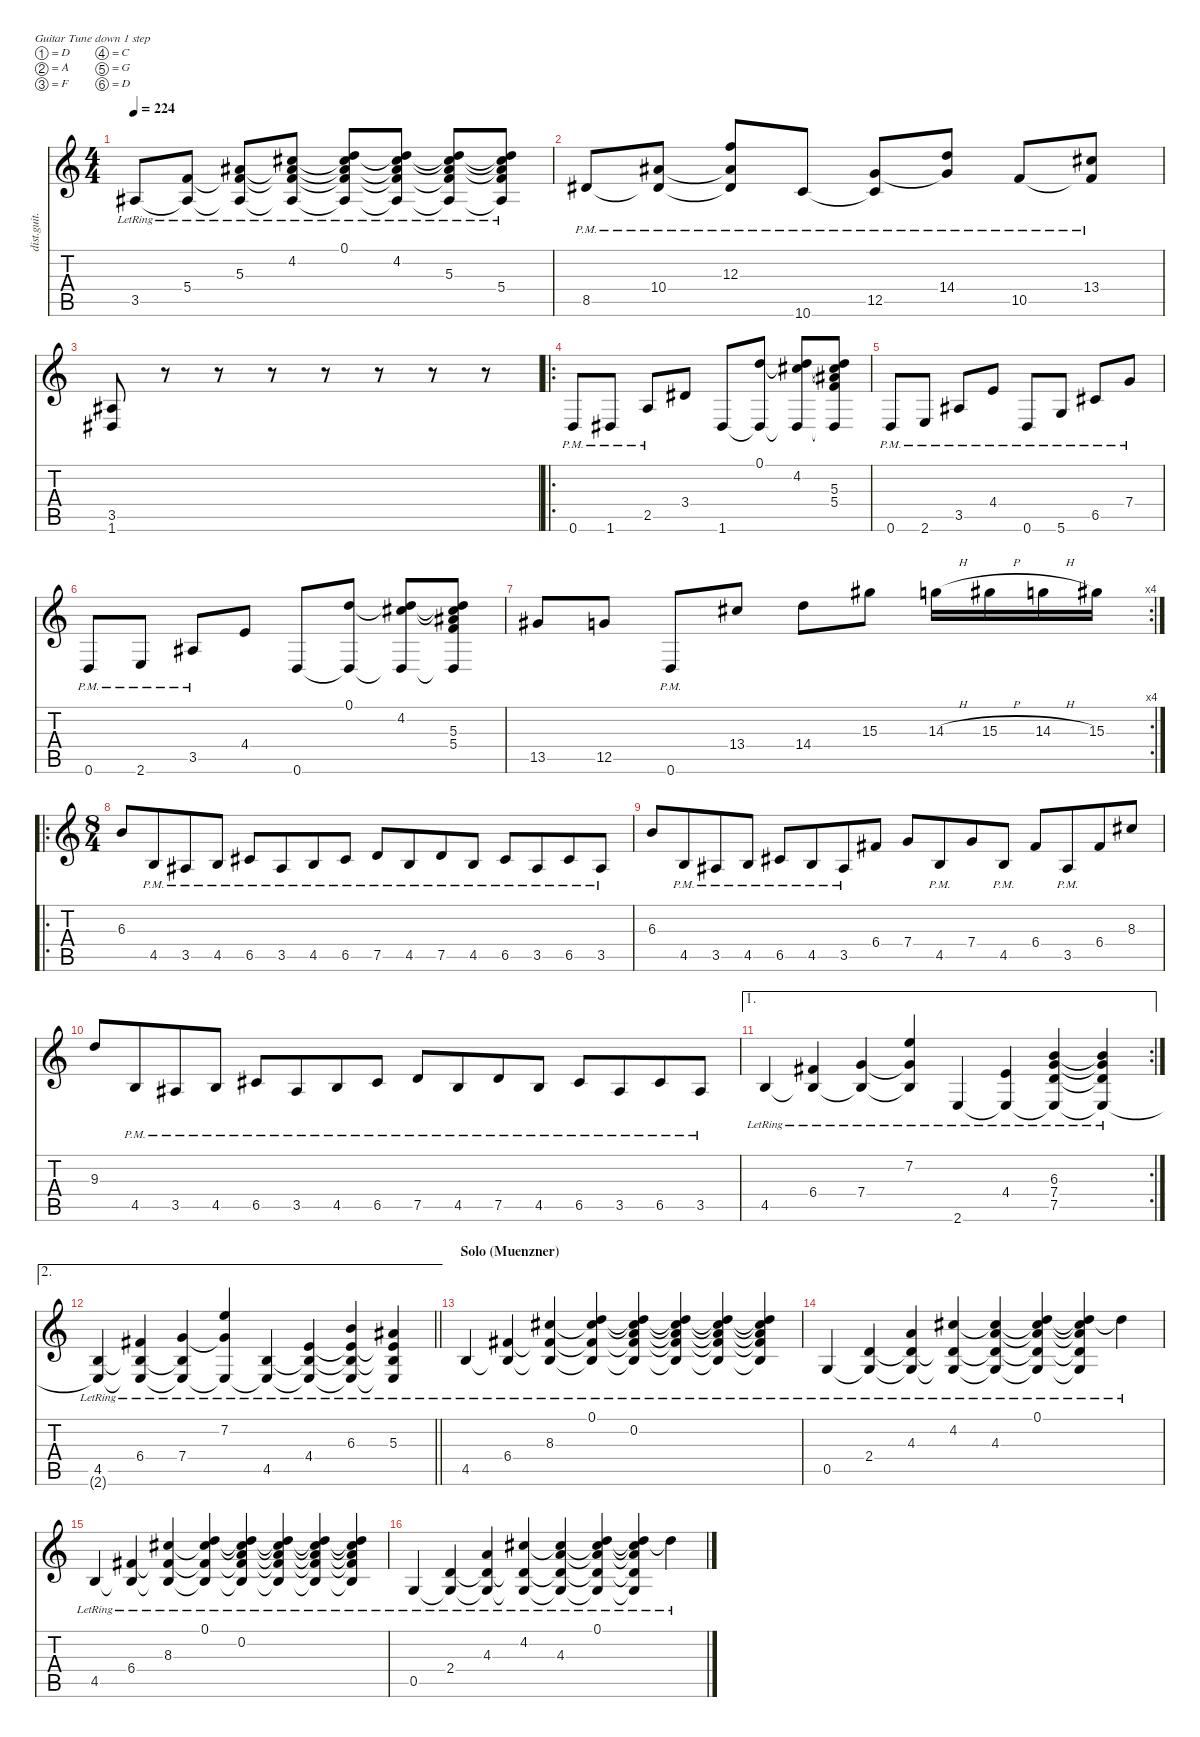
\defaultSystemsLayout 4
\hideDynamics
\bracketExtendMode nobrackets
\otherSystemsTrackNameOrientation horizontal
\track ("Steffen Kummerer" "dist.guit.") {mute instrument distortionguitar}
\staff {score tabs}
\tuning (D4 A3 F3 C3 G2 D2)
\ts (4 4)
\tempo 224
\clef g2
\ks c
3.5{lr acc #}.8{dy f beam Up} (5.4{lr} 3.5{lr t acc #}).8{beam Up} (5.3{lr acc #} 5.4{lr t} 3.5{lr t acc #}).8{beam Up} (4.2{lr acc #} 5.3{lr t acc #} 5.4{lr t} 3.5{lr t acc #}).8{beam Up} (0.1{lr} 4.2{lr t acc #} 5.3{lr t acc #} 5.4{lr t} 3.5{lr t acc #}).8{beam Up} (0.1{lr t} 4.2{lr acc #} 5.3{lr t acc #} 5.4{lr t} 3.5{lr t acc #}).8{beam Up} (0.1{lr t} 4.2{lr t acc #} 5.3{lr acc #} 5.4{lr t} 3.5{lr t acc #}).8{beam Up} (0.1{lr t} 4.2{lr t acc #} 5.3{lr t acc #} 5.4{lr} 3.5{lr t acc #}).8{beam Up} |
8.5{pm acc #}.8{beam Up} (10.4{pm acc #} 8.5{pm t acc #}).8{beam Up} (12.3{pm} 10.4{pm t acc #} 8.5{pm t acc #}).8{beam Up} 10.6{pm}.8{beam Up} (12.5{pm} 10.6{pm t}).8{beam Up} (14.4{pm} 12.5{pm t}).8{beam Up} 10.5{pm}.8{beam Up} (13.4{pm acc #} 10.5{pm t}).8{beam Up} |
(3.5{acc #} 1.6{acc #}).8{beam Up} r.8{beam Up} r.8{beam Up} r.8{beam Up} r.8{beam Up} r.8{beam Up} r.8{beam Up} r.8{beam Up} |
\ro
0.6{pm}.8{beam Up} 1.6{pm acc #}.8{beam Up} 2.5{pm}.8{beam Up} 3.4{acc #}.8{beam Up} 1.6{acc #}.8{beam Up} (0.1 1.6{t acc #}).8{beam Up} (0.1{t} 4.2{acc #} 1.6{t acc #}).8{beam Up} (0.1{t} 4.2{t acc #} 5.3{acc #} 5.4 1.6{t acc #}).8{beam Up} |
0.6{pm}.8{beam Up} 2.6{pm}.8{beam Up} 3.5{pm acc #}.8{beam Up} 4.4{pm}.8{beam Up} 0.6{pm}.8{beam Up} 5.6{pm}.8{beam Up} 6.5{pm acc #}.8{beam Up} 7.4{pm}.8{beam Up} |
0.6{pm}.8{beam Up} 2.6{pm}.8{beam Up} 3.5{pm acc #}.8{beam Up} 4.4.8{beam Up} 0.6.8{beam Up} (0.1 0.6{t}).8{beam Up} (0.1{t} 4.2{acc #} 0.6{t}).8{beam Up} (0.1{t} 4.2{t acc #} 5.3{acc #} 5.4 0.6{t}).8{beam Up} |
\rc 4
13.5{acc #}.8{beam Up} 12.5.8{beam Up} 0.6{pm}.8{beam Up} 13.4{acc #}.8{beam Up} 14.4.8{beam Down} 15.3{acc #}.8{beam Down} 14.3{h}.16{beam Down} 15.3{h acc #}.16{beam Down} 14.3{h}.16{beam Down} 15.3{acc #}.16{beam Down} |
\ro
\ts (8 4)
\beaming (8 4 4 4 4)
6.3.8{beam Up} 4.5{pm}.8{beam Up} 3.5{pm acc #}.8{beam Up} 4.5{pm}.8{beam Up} 6.5{pm acc #}.8{beam Up} 3.5{pm acc #}.8{beam Up} 4.5{pm}.8{beam Up} 6.5{pm acc #}.8{beam Up} 7.5{pm}.8{beam Up} 4.5{pm}.8{beam Up} 7.5{pm}.8{beam Up} 4.5{pm}.8{beam Up} 6.5{pm acc #}.8{beam Up} 3.5{pm acc #}.8{beam Up} 6.5{pm acc #}.8{beam Up} 3.5{pm acc #}.8{beam Up} |
6.3.8{beam Up} 4.5{pm}.8{beam Up} 3.5{pm acc #}.8{beam Up} 4.5{pm}.8{beam Up} 6.5{pm acc #}.8{beam Up} 4.5{pm}.8{beam Up} 3.5{pm acc #}.8{beam Up} 6.4{acc #}.8{beam Up} 7.4.8{beam Up} 4.5{pm}.8{beam Up} 7.4.8{beam Up} 4.5{pm}.8{beam Up} 6.4{acc #}.8{beam Up} 3.5{pm acc #}.8{beam Up} 6.4{acc #}.8{beam Up} 8.3{acc #}.8{beam Up} |
9.3.8{beam Up} 4.5{pm}.8{beam Up} 3.5{pm acc #}.8{beam Up} 4.5{pm}.8{beam Up} 6.5{pm acc #}.8{beam Up} 3.5{pm acc #}.8{beam Up} 4.5{pm}.8{beam Up} 6.5{pm acc #}.8{beam Up} 7.5{pm}.8{beam Up} 4.5{pm}.8{beam Up} 7.5{pm}.8{beam Up} 4.5{pm}.8{beam Up} 6.5{pm acc #}.8{beam Up} 3.5{pm acc #}.8{beam Up} 6.5{pm acc #}.8{beam Up} 3.5{pm acc #}.8{beam Up} |
\ae 1
\rc 2
4.5{lr}.4{beam Up} (6.4{lr acc #} 4.5{lr t}).4{beam Up} (7.4{lr} 4.5{lr t}).4{beam Up} (7.2{lr} 7.4{lr t} 4.5{lr t}).4{beam Up} 2.6{lr}.4{beam Up} (4.4{lr} 2.6{lr t}).4{beam Up} (6.3{lr} 7.4{lr} 7.5{lr} 2.6{lr t}).4{beam Up} (6.3{lr t} 7.4{lr t} 7.5{lr t} 2.6{lr t}).4{beam Up} |
\ae 2
\barLineRight lightlight
(4.5{lr} 2.6{lr t}).4{beam Up} (6.4{lr acc #} 4.5{lr t} 2.6{lr t}).4{beam Up} (7.4{lr} 4.5{lr t} 2.6{lr t}).4{beam Up} (7.2{lr} 7.4{lr t} 2.6{lr t}).4{beam Up} (4.5{lr} 2.6{lr t}).4{beam Up} (4.4{lr} 4.5{lr t} 2.6{lr t}).4{beam Up} (6.3{lr} 4.4{lr t} 4.5{lr t} 2.6{lr t}).4{beam Up} (5.3{lr acc #} 4.4{lr t} 4.5{lr t} 2.6{lr t}).4{beam Up} |
\section ("" "Solo (Muenzner)")
4.5{lr}.4{beam Up} (6.4{lr acc #} 4.5{lr t}).4{beam Up} (8.3{lr acc #} 6.4{lr t acc #} 4.5{lr t}).4{beam Up} (0.1{lr} 8.3{lr t acc #} 6.4{lr t acc #} 4.5{lr t}).4{beam Up} (0.2{lr} 0.1{lr t} 8.3{lr t acc #} 6.4{lr t acc #} 4.5{lr t}).4{beam Up} (0.1{lr t} 0.2{lr t} 8.3{lr t acc #} 6.4{lr t acc #} 4.5{lr t}).4{beam Up} (0.1{lr t} 0.2{lr t} 8.3{lr t acc #} 6.4{lr t acc #} 4.5{lr t}).4{beam Up} (0.1{lr t} 0.2{lr t} 8.3{lr t acc #} 6.4{lr t acc #} 4.5{lr t}).4{beam Up} |
0.5{lr}.4{beam Up} (2.4{lr} 0.5{lr t}).4{beam Up} (4.3{lr} 2.4{lr t} 0.5{lr t}).4{beam Up} (4.2{lr acc #} 2.4{lr t} 0.5{lr t}).4{beam Up} (4.3{lr} 4.2{lr t acc #} 2.4{lr t} 0.5{lr t}).4{beam Up} (0.1{lr} 4.2{lr t acc #} 4.3{lr t} 2.4{lr t} 0.5{lr t}).4{beam Up} (0.1{lr t} 4.2{lr t acc #} 4.3{lr t} 2.4{lr t} 0.5{lr t}).4{beam Up} 0.1{lr t}.4{beam Down} |
4.5{lr}.4{beam Up} (6.4{lr acc #} 4.5{lr t}).4{beam Up} (8.3{lr acc #} 6.4{lr t acc #} 4.5{lr t}).4{beam Up} (0.1{lr} 8.3{lr t acc #} 6.4{lr t acc #} 4.5{lr t}).4{beam Up} (0.2{lr} 0.1{lr t} 8.3{lr t acc #} 6.4{lr t acc #} 4.5{lr t}).4{beam Up} (0.1{lr t} 0.2{lr t} 8.3{lr t acc #} 6.4{lr t acc #} 4.5{lr t}).4{beam Up} (0.1{lr t} 0.2{lr t} 8.3{lr t acc #} 6.4{lr t acc #} 4.5{lr t}).4{beam Up} (0.1{lr t} 0.2{lr t} 8.3{lr t acc #} 6.4{lr t acc #} 4.5{lr t}).4{beam Up} |
0.5{lr}.4{beam Up} (2.4{lr} 0.5{lr t}).4{beam Up} (4.3{lr} 2.4{lr t} 0.5{lr t}).4{beam Up} (4.2{lr acc #} 2.4{lr t} 0.5{lr t}).4{beam Up} (4.3{lr} 4.2{lr t acc #} 2.4{lr t} 0.5{lr t}).4{beam Up} (0.1{lr} 4.2{lr t acc #} 4.3{lr t} 2.4{lr t} 0.5{lr t}).4{beam Up} (0.1{lr t} 4.2{lr t acc #} 4.3{lr t} 2.4{lr t} 0.5{lr t}).4{beam Up} 0.1{lr t}.4{beam Down}
